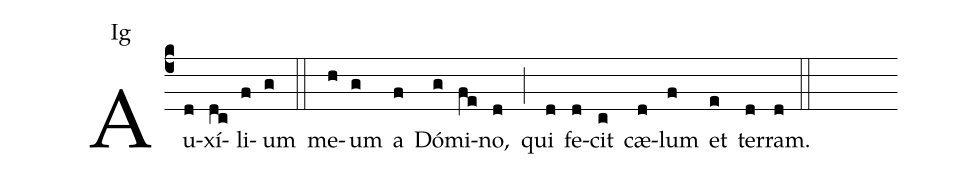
annotation: Ig;
%%
(c4) Au(d)xí(dc)li(f)um(g) (::) me(h)um(g) a(f) Dó(g)mi(fe)no,(d) (;) qui(d) fe(d)cit(c) cæ(d)lum(f) et(e) ter(d)ram.(d) (::)
